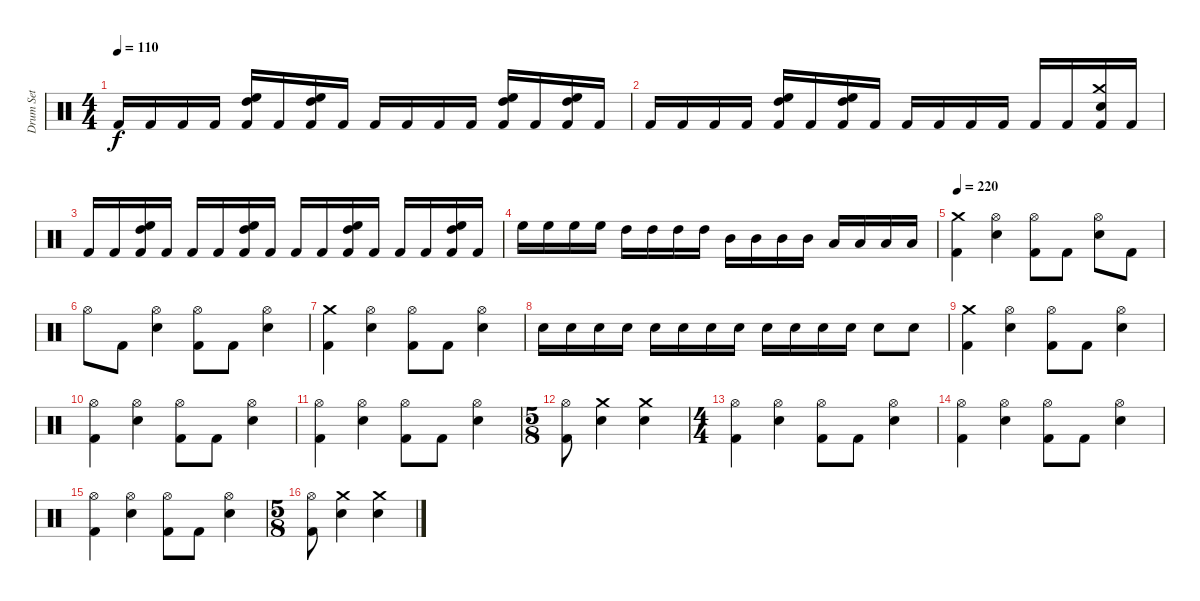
\track ("Drum Set" "Drum Set") {instrument percussion}
\staff {score}
\articulation defaults
\ts (4 4)
\tempo 110
\clef neutral
\ks c "Kick (hit) 2".16{dy f} "Kick (hit) 2".16 "Kick (hit) 2".16 "Kick (hit) 2".16
("High Floor Tom (hit)" "High Tom (hit)" "Kick (hit) 2").16 "Kick (hit) 2".16 ("High Floor Tom (hit)" "High Tom (hit)" "Kick (hit) 2").16 "Kick (hit) 2".16 "Kick (hit) 2".16 "Kick (hit) 2".16 "Kick (hit) 2".16 "Kick (hit) 2".16 ("High Floor Tom (hit)" "High Tom (hit)" "Kick (hit) 2").16 "Kick (hit) 2".16 ("High Floor Tom (hit)" "High Tom (hit)" "Kick (hit) 2").16 "Kick (hit) 2".16 |
"Kick (hit) 2".16 "Kick (hit) 2".16 "Kick (hit) 2".16 "Kick (hit) 2".16 ("High Floor Tom (hit)" "High Tom (hit)" "Kick (hit) 2").16 "Kick (hit) 2".16 ("High Floor Tom (hit)" "High Tom (hit)" "Kick (hit) 2").16 "Kick (hit) 2".16 "Kick (hit) 2".16 "Kick (hit) 2".16 "Kick (hit) 2".16 "Kick (hit) 2".16 "Kick (hit) 2".16 "Kick (hit) 2".16 ("Crash medium (hit)" "Snare (hit) 2" "Kick (hit) 2").16 "Kick (hit) 2".16 |
"Kick (hit) 2".16 "Kick (hit) 2".16 ("High Floor Tom (hit)" "High Tom (hit)" "Kick (hit) 2").16 "Kick (hit) 2".16 "Kick (hit) 2".16 "Kick (hit) 2".16 ("High Floor Tom (hit)" "High Tom (hit)" "Kick (hit) 2").16 "Kick (hit) 2".16 "Kick (hit) 2".16 "Kick (hit) 2".16 ("High Floor Tom (hit)" "High Tom (hit)" "Kick (hit) 2").16 "Kick (hit) 2".16 "Kick (hit) 2".16 "Kick (hit) 2".16 ("High Floor Tom (hit)" "High Tom (hit)" "Kick (hit) 2").16 "Kick (hit) 2".16 |
"High Floor Tom (hit)".16 "High Floor Tom (hit)".16 "High Floor Tom (hit)".16 "High Floor Tom (hit)".16 "High Tom (hit)".16 "High Tom (hit)".16 "High Tom (hit)".16 "High Tom (hit)".16 "Mid Tom (hit)".16 "Mid Tom (hit)".16 "Mid Tom (hit)".16 "Mid Tom (hit)".16 "Low Tom (hit)".16 "Low Tom (hit)".16 "Low Tom (hit)".16 "Low Tom (hit)".16 |
\tempo 220
("Crash medium (hit)" "Kick (hit) 2").4 ("Hi-Hat (open)" "Snare (hit) 2").4 ("Hi-Hat (open)" "Kick (hit) 2").8 "Kick (hit) 2".8 ("Hi-Hat (open)" "Snare (hit) 2").8 "Kick (hit) 2".8 |
"Hi-Hat (open)".8 "Kick (hit) 2".8 ("Hi-Hat (open)" "Snare (hit) 2").4 ("Hi-Hat (open)" "Kick (hit) 2").8 "Kick (hit) 2".8 ("Hi-Hat (open)" "Snare (hit) 2").4 |
("Crash medium (hit)" "Kick (hit) 2").4 ("Hi-Hat (open)" "Snare (hit) 2").4 ("Hi-Hat (open)" "Kick (hit) 2").8 "Kick (hit) 2".8 ("Hi-Hat (open)" "Snare (hit) 2").4 |
"Snare (hit) 2".16 "Snare (hit) 2".16 "Snare (hit) 2".16 "Snare (hit) 2".16 "Snare (hit) 2".16 "Snare (hit) 2".16 "Snare (hit) 2".16 "Snare (hit) 2".16 "Snare (hit) 2".16 "Snare (hit) 2".16 "Snare (hit) 2".16 "Snare (hit) 2".16 "Snare (hit) 2".8 "Snare (hit) 2".8 |
("Crash medium (hit)" "Kick (hit) 2").4 ("Hi-Hat (open)" "Snare (hit) 2").4 ("Hi-Hat (open)" "Kick (hit) 2").8 "Kick (hit) 2".8 ("Hi-Hat (open)" "Snare (hit) 2").4 |
("Hi-Hat (open)" "Kick (hit) 2").4 ("Hi-Hat (open)" "Snare (hit) 2").4 ("Hi-Hat (open)" "Kick (hit) 2").8 "Kick (hit) 2".8 ("Hi-Hat (open)" "Snare (hit) 2").4 |
("Hi-Hat (open)" "Kick (hit) 2").4 ("Hi-Hat (open)" "Snare (hit) 2").4 ("Hi-Hat (open)" "Kick (hit) 2").8 "Kick (hit) 2".8 ("Hi-Hat (open)" "Snare (hit) 2").4 |
\ts (5 8)
("Hi-Hat (open)" "Kick (hit) 2").8 ("Crash medium (hit)" "Snare (hit) 2").4 ("Crash medium (hit)" "Snare (hit) 2").4 |
\ts (4 4)
("Hi-Hat (open)" "Kick (hit) 2").4 ("Hi-Hat (open)" "Snare (hit) 2").4 ("Hi-Hat (open)" "Kick (hit) 2").8 "Kick (hit) 2".8 ("Hi-Hat (open)" "Snare (hit) 2").4 |
("Hi-Hat (open)" "Kick (hit) 2").4 ("Hi-Hat (open)" "Snare (hit) 2").4 ("Hi-Hat (open)" "Kick (hit) 2").8 "Kick (hit) 2".8 ("Hi-Hat (open)" "Snare (hit) 2").4 |
("Hi-Hat (open)" "Kick (hit) 2").4 ("Hi-Hat (open)" "Snare (hit) 2").4 ("Hi-Hat (open)" "Kick (hit) 2").8 "Kick (hit) 2".8 ("Hi-Hat (open)" "Snare (hit) 2").4 |
\ts (5 8)
("Hi-Hat (open)" "Kick (hit) 2").8 ("Crash medium (hit)" "Snare (hit) 2").4 ("Crash medium (hit)" "Snare (hit) 2").4
